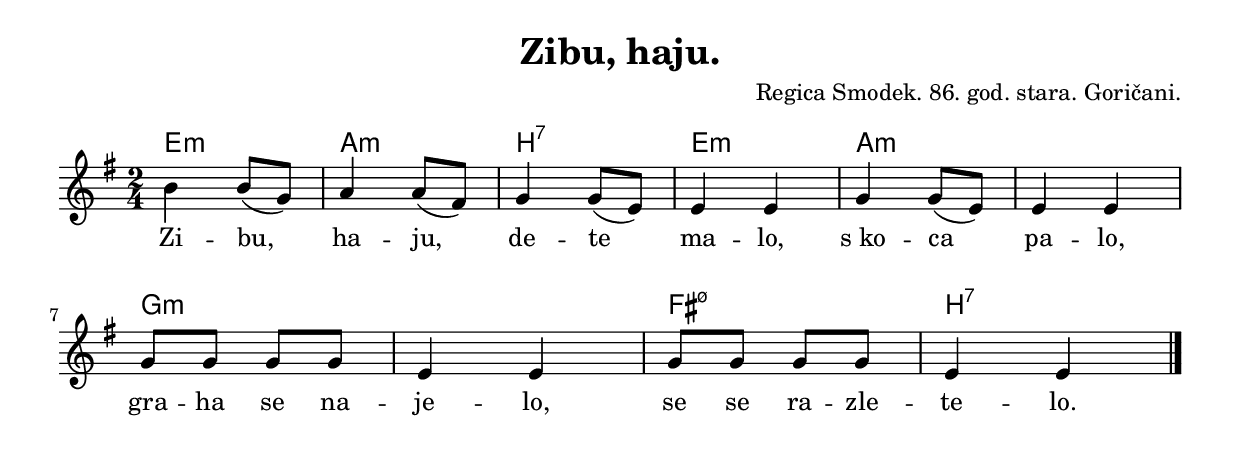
\version "2.24.1"
\include "deutsch.ly"

\header {
  title = "Zibu, haju."
  %subtitle = "II."
  composer = "Regica Smodek. 86. god. stara. Goričani."
}

\paper {
  #(set-paper-size "a4")
  indent = 0
  top-margin = 10
  markup-system-spacing = #'((basic-distance . 0.1) (padding . 2))
  system-system-spacing = #'((basic-distance . 0.1) (padding . 4))
  %annotate-spacing = ##t
}

global = {
  \key a \major
  \numericTimeSignature
  \time 2/4
}

chordNames = \chordmode {
  \global
  % Chords follow here.
  \set chordChanges = ##t
  \semiGermanChords
  e2:m a:m h:7 e:m
  a1:m
  g1:m
  fis2:m7.5-
  h2:7

}

melody = \relative c'' {
  \global
  % Music follows here.
  cis4 cis8( a) |
  h4 h8( gis) |
  a4 a8( fis) |
  fis4 fis |
  a4 a8( fis) |
  fis4 fis | \break
  a8 a a a |
  fis4 fis |
  a8 a a a |
  fis4 fis |
  \bar "|."
}

verse = \lyricmode {
  % Lyrics follow here.
  Zi -- bu, ha -- ju,
  de -- te ma -- lo,
  "s ko" -- ca pa -- lo,
  gra -- ha se na -- je -- lo,
  se se ra -- zle -- te -- lo.
}

\score {
  <<
    \new ChordNames \chordNames
    \new Staff { \transpose a g { \melody }}
    \addlyrics { \verse }
  >>
  \layout { }
}
